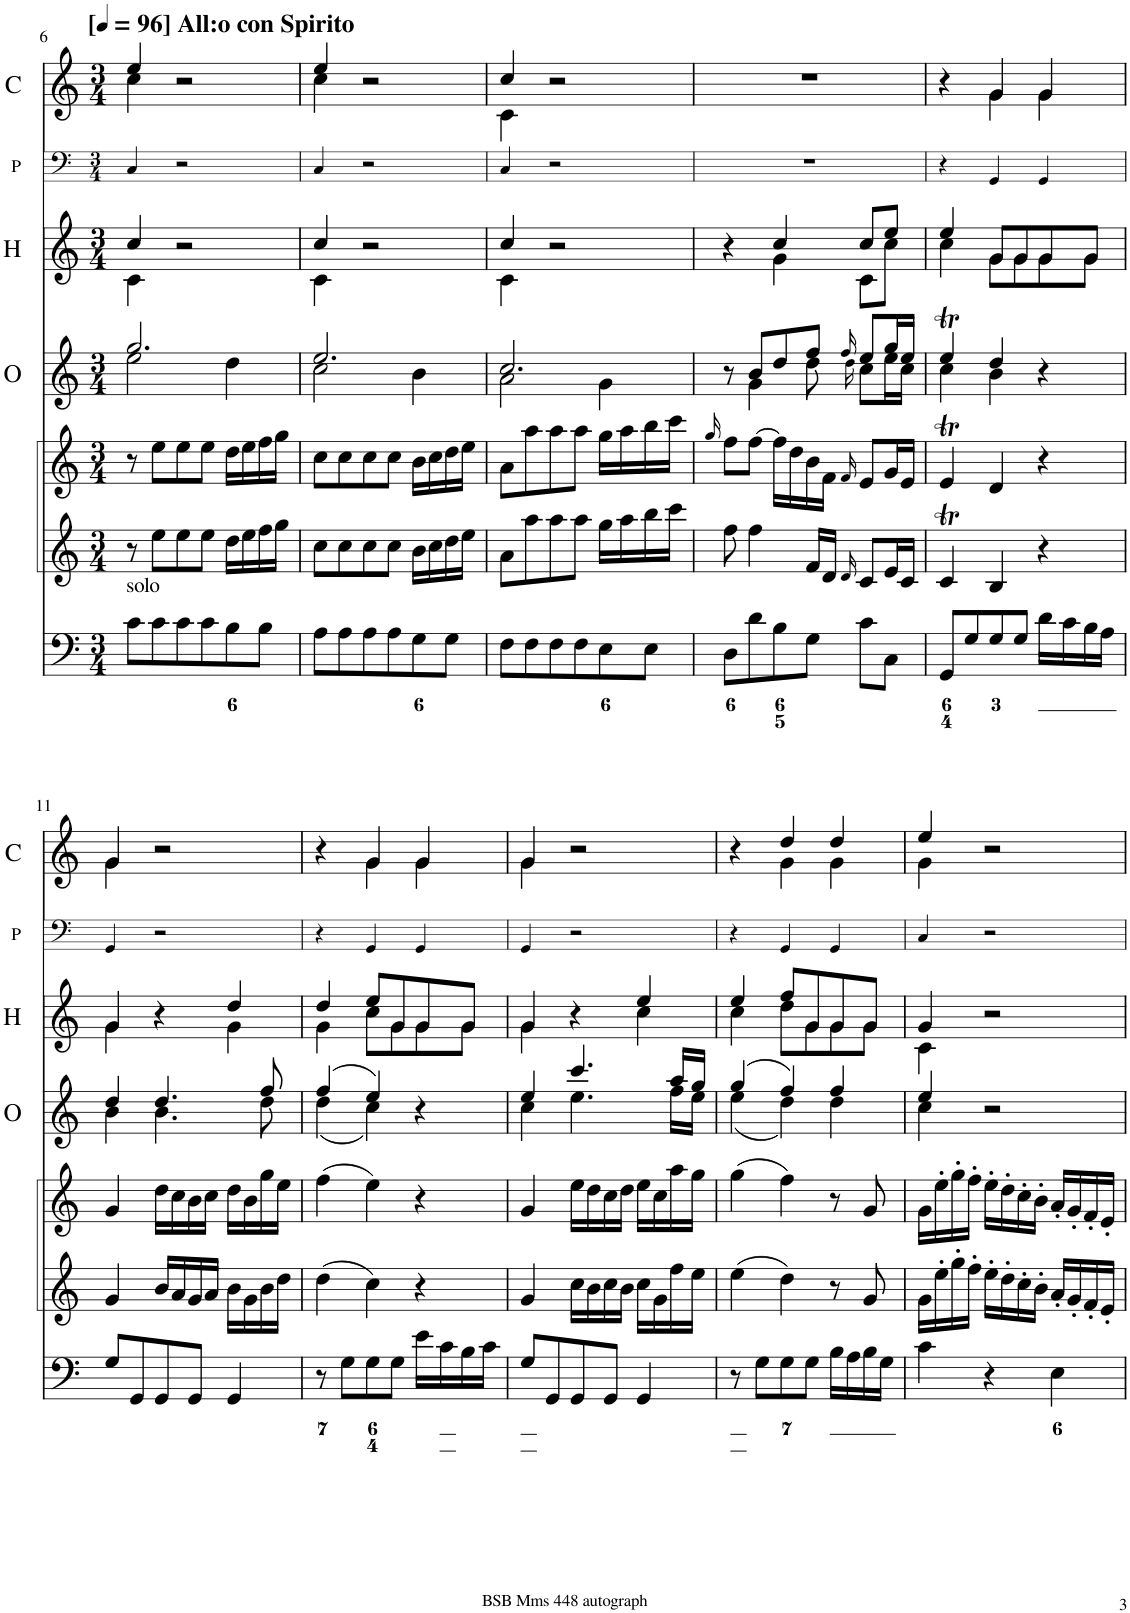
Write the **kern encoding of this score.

**kern	**kern	**kern	**kern	**kern	**kern	**kern
*part7	*part6	*part5	*part4	*part3	*part2	*part1
*staff7	*staff6	*staff5	*staff4	*staff3	*staff2	*staff1
*I"Organ	*I"Violin	*I"Violin	*I"Oboi	*I"Corni	*I"Timpani	*I"Clarini
*	*I'Vln	*I'Vln	*I'O	*	*	*I'C
!!LO:PB:g=z
*clefF4	*clefG2	*clefG2	*clefG2	*clefG2	*clefF4	*clefG2
*	*	*	*	*Trd7c12	*	*
*k[]	*k[]	*k[]	*k[]	*k[]	*k[]	*k[]
*M3/4	*M3/4	*M3/4	*M3/4	*M3/4	*M3/4	*M3/4
*MM96	*MM96	*MM96	*MM96	*MM96	*MM96	*MM96
=6	=6	=6	=6	=6	=6	=6
*	*	*	*^	*^	*	*^
!	!	!	!	!	!	!	!	!LO:TX:a:B:t=[	!
!	!	!	!	!	!	!	!	!LO:TX:a:B:t=] All&colon;o con Spirito	!
!LO:TX:a:t=solo	!	!	!	!	!	!	!	!	!
8c\L	8r	8r	2.gg/	2ee\	4cc/	4c\	4C/	4ee/	4cc\
8c\	8ee\L	8ee\L	.	.	.	.	.	.	.
8c\	8ee\	8ee\	.	.	2r	2ryy	2r	2r	2ryy
8c\	8ee\J	8ee\J	.	.	.	.	.	.	.
8B\	16dd\LL	16dd\LL	.	4dd\	.	.	.	.	.
.	16ee\	16ee\	.	.	.	.	.	.	.
8B\J	16ff\	16ff\	.	.	.	.	.	.	.
.	16gg\JJ	16gg\JJ	.	.	.	.	.	.	.
=7	=7	=7	=7	=7	=7	=7	=7	=7	=7
8A\L	8cc\L	8cc\L	2.ee/	2cc\	4cc/	4c\	4C/	4ee/	4cc\
8A\	8cc\	8cc\	.	.	.	.	.	.	.
8A\	8cc\	8cc\	.	.	2r	2ryy	2r	2r	2ryy
8A\	8cc\J	8cc\J	.	.	.	.	.	.	.
8G\	16b\LL	16b\LL	.	4b\	.	.	.	.	.
.	16cc\	16cc\	.	.	.	.	.	.	.
8G\J	16dd\	16dd\	.	.	.	.	.	.	.
.	16ee\JJ	16ee\JJ	.	.	.	.	.	.	.
=8	=8	=8	=8	=8	=8	=8	=8	=8	=8
8F\L	8a\L	8a\L	2.cc/	2a\	4cc/	4c\	4C/	4cc/	4c\
8F\	8aa\	8aa\	.	.	.	.	.	.	.
8F\	8aa\	8aa\	.	.	2r	2ryy	2r	2r	2ryy
8F\	8aa\J	8aa\J	.	.	.	.	.	.	.
8E\	16gg\LL	16gg\LL	.	4g\	.	.	.	.	.
.	16aa\	16aa\	.	.	.	.	.	.	.
8E\J	16bb\	16bb\	.	.	.	.	.	.	.
.	16ccc\JJ	16ccc\JJ	.	.	.	.	.	.	.
*	*	*	*	*	*	*	*	*v	*v
=9	=9	=9	=9	=9	=9	=9	=9	=9
.	.	16qgg/	.	.	.	.	.	.
8D\L	8ff\	8ff\L	8r	8ryy	4r	4ryy	2.r	2.r
8d\	4ff\	[8ff\J	8b/L	4g\	.	.	.	.
8B\	.	16ff\LL]	8dd/	.	4cc/	4g\	.	.
.	.	16dd\	.	.	.	.	.	.
8G\J	16f/LL	16b\	8ff/J	8dd\	.	.	.	.
.	16d/JJ	16f\JJ	.	.	.	.	.	.
.	16qd/	16qf/	16qff/	16qdd\	.	.	.	.
8c\L	8c/L	8e/L	8ee/L	8cc\L	8cc/L	8c\L	.	.
8C\J	16e/L	16g/L	16gg/L	16ee\L	8ee/J	8cc\J	.	.
.	16c/JJ	16e/JJ	16ee/JJ	16cc\JJ	.	.	.	.
=10	=10	=10	=10	=10	=10	=10	=10	=10
*	*	*	*	*	*	*	*	*^
8GG/L	4cT/	4et/	4eet/	4cc\	4ee/	4cc\	4r	4r	4ryy
8G/	.	.	.	.	.	.	.	.	.
8G/	4B/	4d/	4dd/	4b\	8g/L	8g\L	4GG/	4g/	4g\
8G/J	.	.	.	.	8g/	8g\	.	.	.
16d\LL	4r	4r	4r	4ryy	8g/	8g\	4GG/	4g/	4g\
16c\	.	.	.	.	.	.	.	.	.
16B\	.	.	.	.	8g/J	8g\J	.	.	.
16A\JJ	.	.	.	.	.	.	.	.	.
!!LO:LB:g=z	!!
=11	=11	=11	=11	=11	=11	=11	=11	=11	=11
8G/L	4g/	4g/	4dd/	4b\	4g/	4g\	4GG/	4g/	4g\
8GG/	.	.	.	.	.	.	.	.	.
8GG/	16b/LL	16dd\LL	4.dd/	4.b\	4r	4ryy	2r	2r	2ryy
.	16a/	16cc\	.	.	.	.	.	.	.
8GG/J	16g/	16b\	.	.	.	.	.	.	.
.	16a/JJ	16cc\JJ	.	.	.	.	.	.	.
4GG/	16b\LL	16dd\LL	.	.	4dd/	4g\	.	.	.
.	16g\	16b\	.	.	.	.	.	.	.
.	16b\	16gg\	8ff/	8dd\	.	.	.	.	.
.	16dd\JJ	16ee\JJ	.	.	.	.	.	.	.
=12	=12	=12	=12	=12	=12	=12	=12	=12	=12
8r	(4dd\	(4ff\	(4ff/	(4dd\	4dd/	4g\	4r	4r	4ryy
8G\L	.	.	.	.	.	.	.	.	.
8G\	4cc\)	4ee\)	4ee/)	4cc\)	8ee/L	8cc\L	4GG/	4g/	4g\
8G\J	.	.	.	.	8g/	8g\	.	.	.
16e\LL	4r	4r	4r	4ryy	8g/	8g\	4GG/	4g/	4g\
16c\	.	.	.	.	.	.	.	.	.
16B\	.	.	.	.	8g/J	8g\J	.	.	.
16c\JJ	.	.	.	.	.	.	.	.	.
=13	=13	=13	=13	=13	=13	=13	=13	=13	=13
8G/L	4g/	4g/	4ee/	4cc\	4g/	4g\	4GG/	4g/	4g\
8GG/	.	.	.	.	.	.	.	.	.
8GG/	16cc\LL	16ee\LL	4.ccc/	4.ee\	4r	4ryy	2r	2r	2ryy
.	16b\	16dd\	.	.	.	.	.	.	.
8GG/J	16cc\	16cc\	.	.	.	.	.	.	.
.	16b\JJ	16dd\JJ	.	.	.	.	.	.	.
4GG/	16cc\LL	16ee\LL	.	.	4ee/	4cc\	.	.	.
.	16g\	16cc\	.	.	.	.	.	.	.
.	16ff\	16aa\	16aa/LL	16ff\LL	.	.	.	.	.
.	16ee\JJ	16gg\JJ	16gg/JJ	16ee\JJ	.	.	.	.	.
=14	=14	=14	=14	=14	=14	=14	=14	=14	=14
8r	(4ee\	(4gg\	(4gg/	(4ee\	4ee/	4cc\	4r	4r	4ryy
8G\L	.	.	.	.	.	.	.	.	.
8G\	4dd\)	4ff\)	4ff/)	4dd\)	8ff/L	8dd\L	4GG/	4dd/	4g\
8G\J	.	.	.	.	8g/	8g\	.	.	.
16B\LL	8r	8r	4ff/	4dd\	8g/	8g\	4GG/	4dd/	4g\
16A\	.	.	.	.	.	.	.	.	.
16B\	8g/	8g/	.	.	8g/J	8g\J	.	.	.
16G\JJ	.	.	.	.	.	.	.	.	.
=15	=15	=15	=15	=15	=15	=15	=15	=15	=15
4c\	16g\LL	16g\LL	4ee/	4cc\	4g/	4c\	4C/	4ee/	4g\
.	16ee'\	16ee'\	.	.	.	.	.	.	.
.	16gg'\	16gg'\	.	.	.	.	.	.	.
.	16ff'\JJ	16ff'\JJ	.	.	.	.	.	.	.
4r	16ee'\LL	16ee'\LL	2r	2ryy	2r	2ryy	2r	2r	2ryy
.	16dd'\	16dd'\	.	.	.	.	.	.	.
.	16cc'\	16cc'\	.	.	.	.	.	.	.
.	16b'\JJ	16b'\JJ	.	.	.	.	.	.	.
4E\	16a'/LL	16a'/LL	.	.	.	.	.	.	.
.	16g'/	16g'/	.	.	.	.	.	.	.
.	16f'/	16f'/	.	.	.	.	.	.	.
.	16e'/JJ	16e'/JJ	.	.	.	.	.	.	.
*	*	*	*v	*v	*	*	*	*v	*v
*	*	*	*	*v	*v	*	*
=	=	=	=	=	=	=
*-	*-	*-	*-	*-	*-	*-
